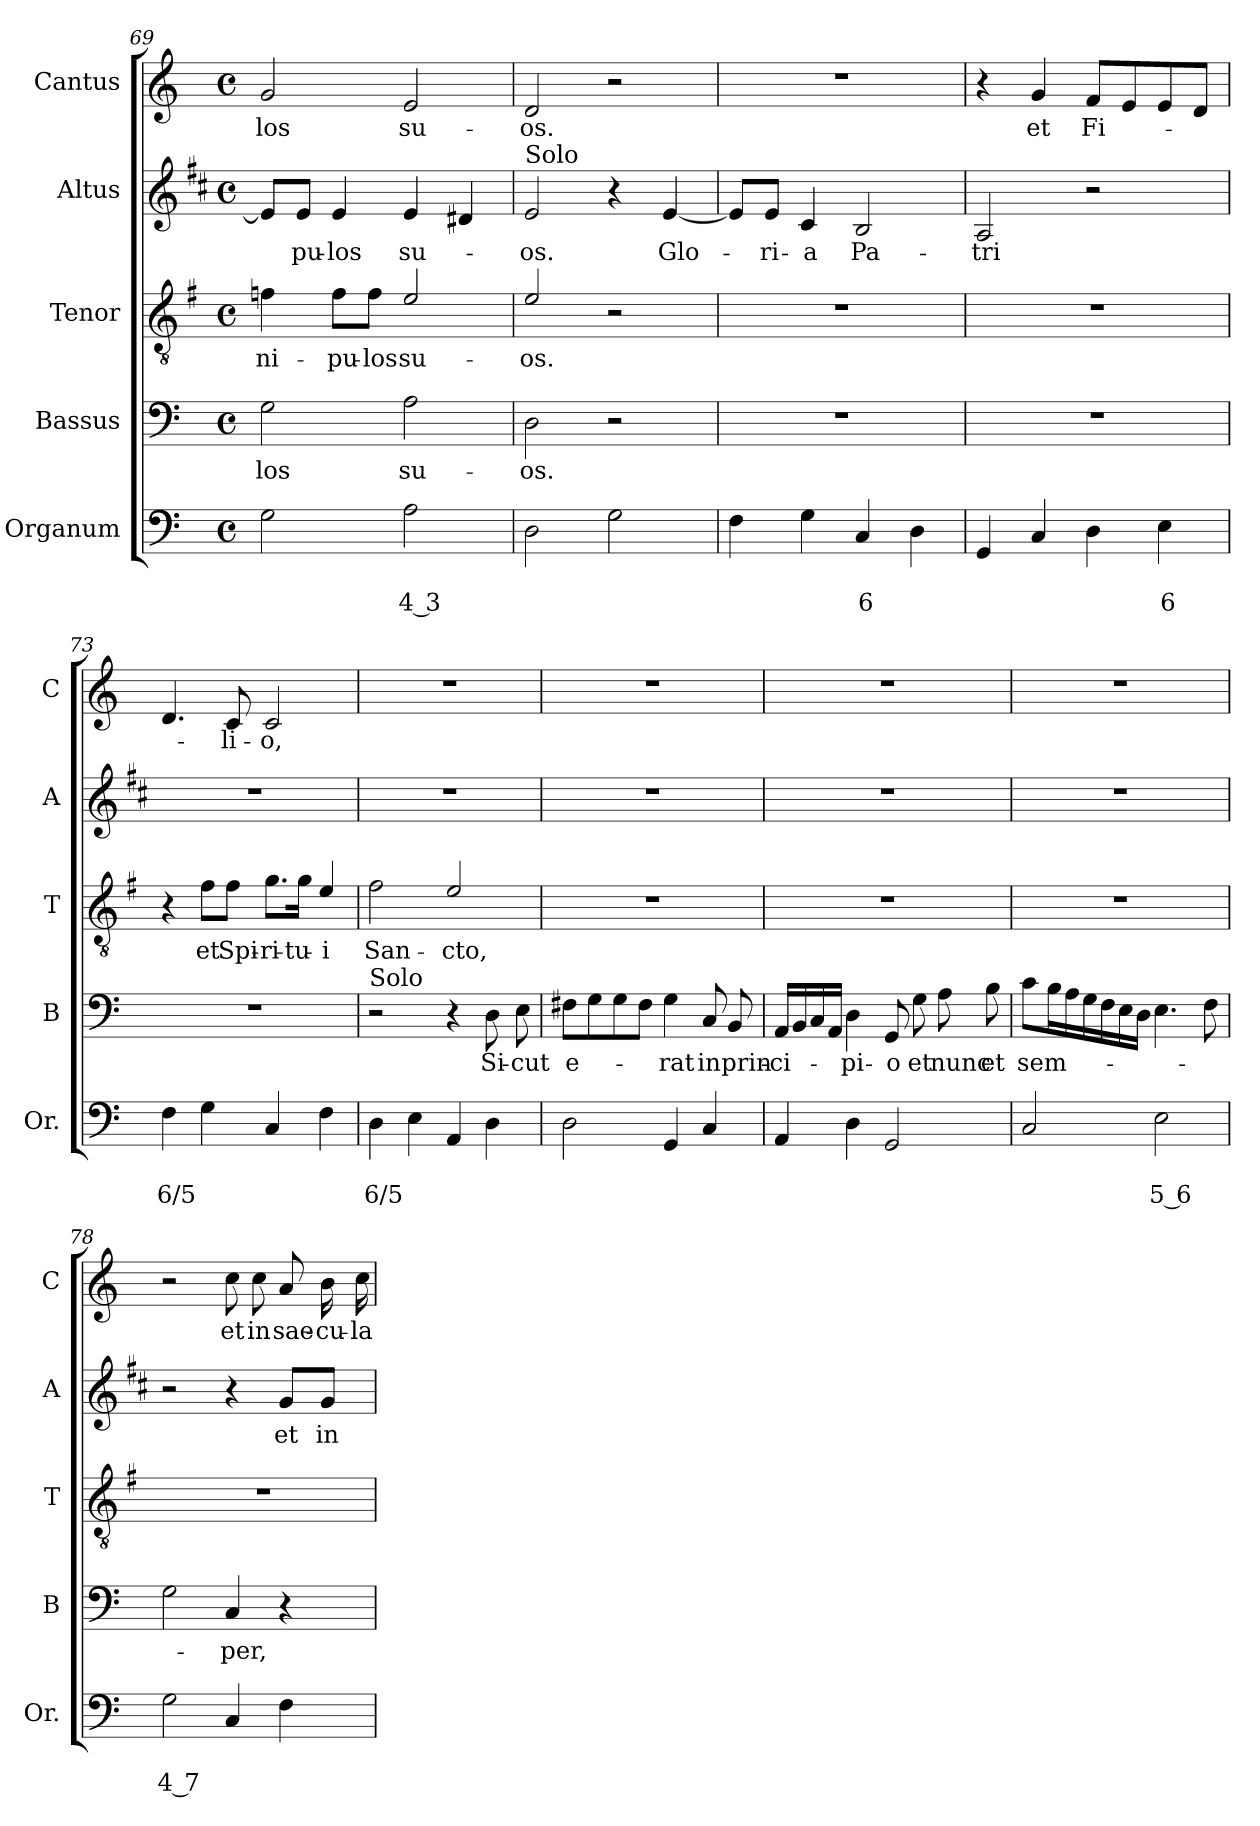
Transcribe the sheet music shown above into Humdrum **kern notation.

**kern	**text	**text	**kern	**text	**kern	**text	**kern	**text	**kern	**text
*part5	*part5	*part5	*part4	*part4	*part3	*part3	*part2	*part2	*part1	*part1
*staff5	*staff5	*staff5	*staff4	*staff4	*staff3	*staff3	*staff2	*staff2	*staff1	*staff1
*I"Organum	*	*	*I"Bassus	*	*I"Tenor	*	*I"Altus	*	*I"Cantus	*
*I'Or.	*	*	*I'B	*	*I'T	*	*I'A	*	*I'C	*
*clefF4	*	*	*clefF4	*	*clefGv2	*	*clefG2	*	*clefG2	*
*	*	*	*	*	*ITrd4c7	*	*ITrd1c2	*	*	*
*k[]	*	*	*k[]	*	*k[]	*	*k[]	*	*k[]	*
*C:	*	*	*C:	*	*C:	*	*C:	*	*C:	*
*M4/4	*	*	*M4/4	*	*M4/4	*	*M4/4	*	*M4/4	*
*met(c)	*	*	*met(c)	*	*met(c)	*	*met(c)	*	*met(c)	*
=69	=69	=69	=69	=69	=69	=69	=69	=69	=69	=69
!	!	!	!	!LO:LY:b	!	!LO:LY:b	!	!	!	!LO:LY:b
2G\	.	.	2G\	-los	4B-X\	-ni-	8d/L]	.	2g/	-los
!	!	!	!	!	!	!	!	!LO:LY:b	!	!
.	.	.	.	.	.	.	8d/J	-pu-	.	.
!	!	!	!	!	!	!LO:LY:b	!	!LO:LY:b	!	!
.	.	.	.	.	8B-\L	-pu-	4d/	-los	.	.
!	!	!	!	!	!	!LO:LY:b	!	!	!	!
.	.	.	.	.	8B-\J	-los	.	.	.	.
!	!	!LO:LY:b	!	!LO:LY:b	!	!LO:LY:b	!	!LO:LY:b	!	!LO:LY:b
2A\	.	4 3	2A\	su-	2A/	su-	4d/	su-	2e/	su-
.	.	.	.	.	.	.	4c#X/	.	.	.
=70	=70	=70	=70	=70	=70	=70	=70	=70	=70	=70
!	!	!	!	!	!	!	!LO:TX:a:t=Solo	!	!	!
!	!	!	!	!LO:LY:b	!	!LO:LY:b	!	!LO:LY:b	!	!LO:LY:b
2D\	.	.	2D\	-os.	2A/	-os.	2d/	-os.	2d/	-os.
2G\	.	.	2r	.	2r	.	4r	.	2r	.
!	!	!	!	!	!	!	!	!LO:LY:b	!	!
.	.	.	.	.	.	.	[4d/	Glo-	.	.
=71	=71	=71	=71	=71	=71	=71	=71	=71	=71	=71
4F\	.	.	1r	.	1r	.	8d/L]	.	1r	.
!	!	!	!	!	!	!	!	!LO:LY:b	!	!
.	.	.	.	.	.	.	8d/J	-ri-	.	.
!	!	!	!	!	!	!	!	!LO:LY:b	!	!
4G\	.	.	.	.	.	.	4B/	-a	.	.
!	!	!LO:LY:b	!	!	!	!	!	!LO:LY:b	!	!
4C/	.	6	.	.	.	.	2A/	Pa-	.	.
4D\	.	.	.	.	.	.	.	.	.	.
=72	=72	=72	=72	=72	=72	=72	=72	=72	=72	=72
!	!	!	!	!	!	!	!	!LO:LY:b	!	!
4GG/	.	.	1r	.	1r	.	2G/	-tri	4r	.
!	!	!	!	!	!	!	!	!	!	!LO:LY:b
4C/	.	.	.	.	.	.	.	.	4g/	et
!	!	!	!	!	!	!	!	!	!	!LO:LY:b
4D\	.	.	.	.	.	.	2r	.	8f/L	Fi-
.	.	.	.	.	.	.	.	.	8e/	.
!	!	!LO:LY:b	!	!	!	!	!	!	!	!
4E\	.	6	.	.	.	.	.	.	8e/	.
.	.	.	.	.	.	.	.	.	8d/J	.
=73	=73	=73	=73	=73	=73	=73	=73	=73	=73	=73
!	!	!LO:LY:b	!	!	!	!	!	!	!	!
4F\	.	6/5	1r	.	4r	.	1r	.	4.d/	.
!	!	!	!	!	!	!LO:LY:b	!	!	!	!
4G\	.	.	.	.	8B\L	et	.	.	.	.
!	!	!	!	!	!	!LO:LY:b	!	!	!	!LO:LY:b
.	.	.	.	.	8B\J	Spi-	.	.	8c/	-li-
!	!	!	!	!	!	!LO:LY:b	!	!	!	!LO:LY:b
4C/	.	.	.	.	8.c\L	-ri-	.	.	2c/	-o,
!	!	!	!	!	!	!LO:LY:b	!	!	!	!
.	.	.	.	.	16c\Jk	-tu-	.	.	.	.
!	!	!	!	!	!	!LO:LY:b	!	!	!	!
4F\	.	.	.	.	4A/	-i	.	.	.	.
!!LO:LB:g=z
=74	=74	=74	=74	=74	=74	=74	=74	=74	=74	=74
!	!	!	!LO:TX:a:t=Solo	!	!	!	!	!	!	!
!	!	!LO:LY:b	!	!	!	!LO:LY:b	!	!	!	!
4D\	.	6/5	2r	.	2B\	San-	1r	.	1r	.
4E\	.	.	.	.	.	.	.	.	.	.
!	!	!	!	!	!	!LO:LY:b	!	!	!	!
4AA/	.	.	4r	.	2A/	-cto,	.	.	.	.
!	!	!	!	!LO:LY:b	!	!	!	!	!	!
4D\	.	.	8D\	Si-	.	.	.	.	.	.
!	!	!	!	!LO:LY:b	!	!	!	!	!	!
.	.	.	8E\	-cut	.	.	.	.	.	.
=75	=75	=75	=75	=75	=75	=75	=75	=75	=75	=75
!	!	!	!	!LO:LY:b	!	!	!	!	!	!
2D\	.	.	8F#X\L	e-	1r	.	1r	.	1r	.
.	.	.	8G\	.	.	.	.	.	.	.
.	.	.	8G\	.	.	.	.	.	.	.
.	.	.	8F#\J	.	.	.	.	.	.	.
!	!	!	!	!LO:LY:b	!	!	!	!	!	!
4GG/	.	.	4G\	-rat	.	.	.	.	.	.
!	!	!	!	!LO:LY:b	!	!	!	!	!	!
4C/	.	.	8C/	in	.	.	.	.	.	.
!	!	!	!	!LO:LY:b	!	!	!	!	!	!
.	.	.	8BB/	prin-	.	.	.	.	.	.
=76	=76	=76	=76	=76	=76	=76	=76	=76	=76	=76
!	!	!	!	!LO:LY:b	!	!	!	!	!	!
4AA/	.	.	16AA/LL	-ci-	1r	.	1r	.	1r	.
.	.	.	16BB/	.	.	.	.	.	.	.
.	.	.	16C/	.	.	.	.	.	.	.
.	.	.	16AA/JJ	.	.	.	.	.	.	.
!	!	!	!	!LO:LY:b	!	!	!	!	!	!
4D\	.	.	4D\	-pi-	.	.	.	.	.	.
!	!	!	!	!LO:LY:b	!	!	!	!	!	!
2GG/	.	.	8GG/	-o	.	.	.	.	.	.
!	!	!	!	!LO:LY:b	!	!	!	!	!	!
.	.	.	8G\	et	.	.	.	.	.	.
!	!	!	!	!LO:LY:b	!	!	!	!	!	!
.	.	.	8A\	nunc	.	.	.	.	.	.
!	!	!	!	!LO:LY:b	!	!	!	!	!	!
.	.	.	8B\	et	.	.	.	.	.	.
=77	=77	=77	=77	=77	=77	=77	=77	=77	=77	=77
!	!	!	!	!LO:LY:b	!	!	!	!	!	!
2C/	.	.	8c\L	sem-	1r	.	1r	.	1r	.
.	.	.	16B\L	.	.	.	.	.	.	.
.	.	.	16A\	.	.	.	.	.	.	.
.	.	.	16G\	.	.	.	.	.	.	.
.	.	.	16F\	.	.	.	.	.	.	.
.	.	.	16E\	.	.	.	.	.	.	.
.	.	.	16D\JJ	.	.	.	.	.	.	.
!	!	!LO:LY:b	!	!	!	!	!	!	!	!
2E\	.	5 6	4.E\	.	.	.	.	.	.	.
.	.	.	8F\	.	.	.	.	.	.	.
=78	=78	=78	=78	=78	=78	=78	=78	=78	=78	=78
!	!	!LO:LY:b	!	!	!	!	!	!	!	!
2G\	.	4 7	2G\	.	1r	.	2r	.	2r	.
!	!	!	!	!LO:LY:b	!	!	!	!	!	!LO:LY:b
4C/	.	.	4C/	-per,	.	.	4r	.	8cc\	et
!	!	!	!	!	!	!	!	!	!	!LO:LY:b
.	.	.	.	.	.	.	.	.	8cc\	in
!	!	!	!	!	!	!	!	!LO:LY:b	!	!LO:LY:b
4F\	.	.	4r	.	.	.	8f/L	et	8a/	sae-
!	!	!	!	!	!	!	!	!LO:LY:b	!	!LO:LY:b
.	.	.	.	.	.	.	8f/J	in	16b\	-cu-
!	!	!	!	!	!	!	!	!	!	!LO:LY:b
.	.	.	.	.	.	.	.	.	16cc\	-la
=	=	=	=	=	=	=	=	=	=	=
*-	*-	*-	*-	*-	*-	*-	*-	*-	*-	*-
